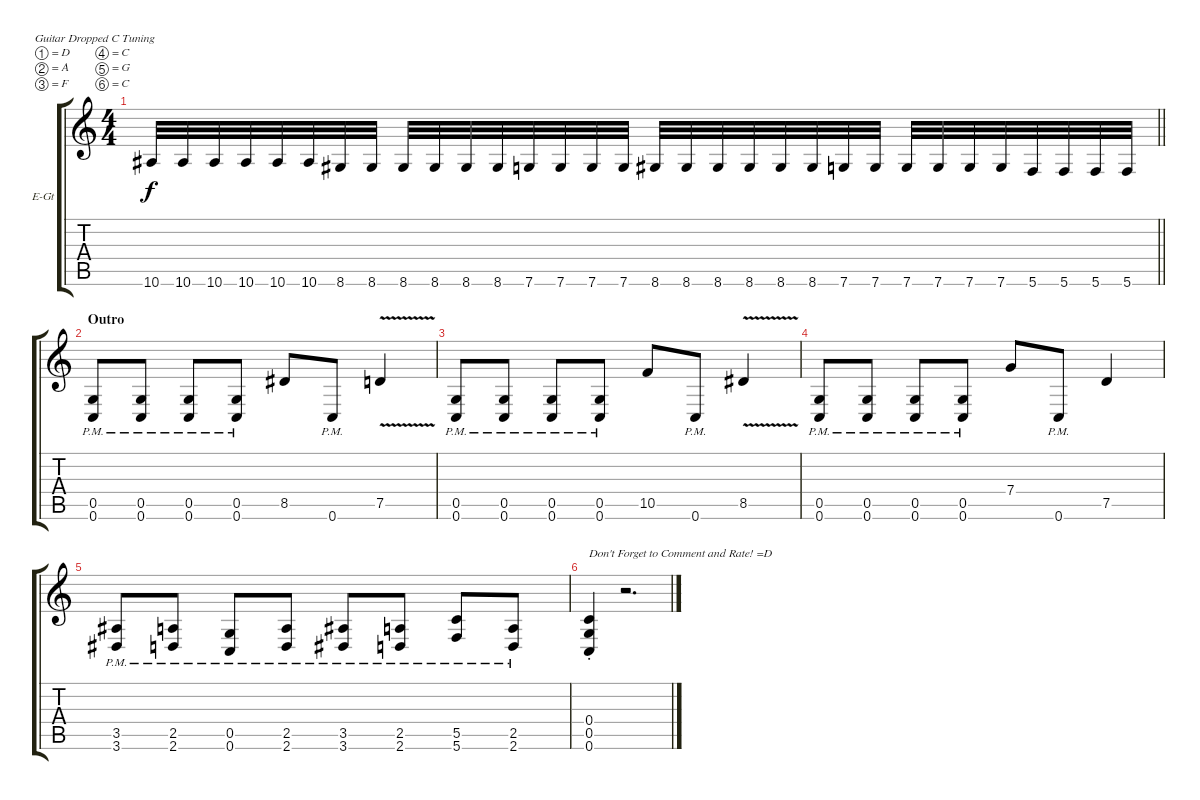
\bracketExtendMode groupsimilarinstruments
\firstSystemTrackNameOrientation horizontal
\otherSystemsTrackNameOrientation horizontal
\track ("Guitar 1" "E-Gt") {instrument distortionguitar}
\staff {score tabs}
\tuning (D4 A3 F3 C3 G2 C2)
\ts (4 4)
\tempo (94 hide)
\tempo (193 1 hide)
\clef g2
\barLineRight lightlight
\ks c
10.6.32{dy f} 10.6.32 10.6.32 10.6.32 10.6.32 10.6.32 8.6.32 8.6.32 8.6.32 8.6.32 8.6.32 8.6.32 7.6.32 7.6.32 7.6.32 7.6.32 8.6.32 8.6.32 8.6.32 8.6.32 8.6.32 8.6.32 7.6.32 7.6.32 7.6.32 7.6.32 7.6.32 7.6.32 5.6.32 5.6.32 5.6.32 5.6.32 |
\section ("" "Outro")
\tempo (193 hide)
(0.5{pm} 0.6{pm}).8 (0.5{pm} 0.6{pm}).8 (0.5{pm} 0.6{pm}).8 (0.5{pm} 0.6{pm}).8 8.5.8 0.6{pm}.8 7.5{v}.4 |
(0.5{pm} 0.6{pm}).8 (0.5{pm} 0.6{pm}).8 (0.5{pm} 0.6{pm}).8 (0.5{pm} 0.6{pm}).8 10.5.8 0.6{pm}.8 8.5{v}.4 |
(0.5{pm} 0.6{pm}).8 (0.5{pm} 0.6{pm}).8 (0.5{pm} 0.6{pm}).8 (0.5{pm} 0.6{pm}).8 7.4.8 0.6{pm}.8 7.5.4 |
(3.5{pm} 3.6{pm}).8 (2.5{pm} 2.6{pm}).8 (0.5{pm} 0.6{pm}).8 (2.5{pm} 2.6{pm}).8 (3.5{pm} 3.6{pm}).8 (2.5{pm} 2.6{pm}).8 (5.5{pm} 5.6{pm}).8 (2.5{pm} 2.6{pm}).8 |
(0.4{st} 0.5{st} 0.6{st}).4{txt "Don't Forget to Comment and Rate! =D"} r.2{d}
